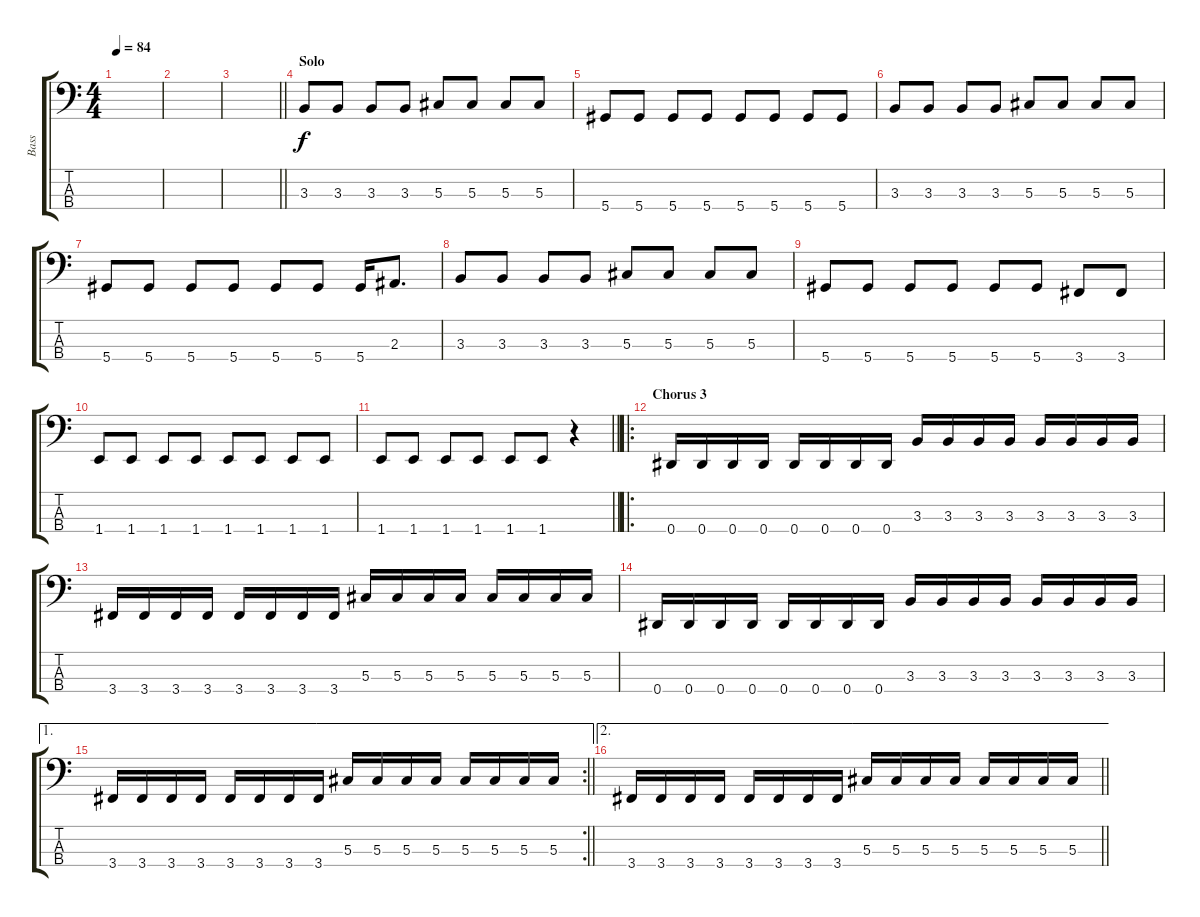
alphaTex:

\track ("Bass" "Bass") {instrument electricbassfinger}
\staff {score tabs}
\tuning (Gb2 Db2 Ab1 Eb1) {hide}
\ts (4 4)
\tempo 84
\clef f4
\ks c
|
|
\barLineRight lightlight
|
\section ("" "Solo")
3.3.8 3.3.8 3.3.8 3.3.8 5.3.8 5.3.8 5.3.8 5.3.8 |
5.4.8 5.4.8 5.4.8 5.4.8 5.4.8 5.4.8 5.4.8 5.4.8 |
3.3.8 3.3.8 3.3.8 3.3.8 5.3.8 5.3.8 5.3.8 5.3.8 |
5.4.8 5.4.8 5.4.8 5.4.8 5.4.8 5.4.8 5.4.16 2.3.8{d} |
3.3.8 3.3.8 3.3.8 3.3.8 5.3.8 5.3.8 5.3.8 5.3.8 |
5.4.8 5.4.8 5.4.8 5.4.8 5.4.8 5.4.8 3.4.8 3.4.8 |
1.4.8 1.4.8 1.4.8 1.4.8 1.4.8 1.4.8 1.4.8 1.4.8 |
\barLineRight lightlight
1.4.8 1.4.8 1.4.8 1.4.8 1.4.8 1.4.8 r.4 |
\ro
\section ("" "Chorus 3")
0.4.16 0.4.16 0.4.16 0.4.16 0.4.16 0.4.16 0.4.16 0.4.16 3.3.16 3.3.16 3.3.16 3.3.16 3.3.16 3.3.16 3.3.16 3.3.16 |
3.4.16 3.4.16 3.4.16 3.4.16 3.4.16 3.4.16 3.4.16 3.4.16 5.3.16 5.3.16 5.3.16 5.3.16 5.3.16 5.3.16 5.3.16 5.3.16 |
0.4.16 0.4.16 0.4.16 0.4.16 0.4.16 0.4.16 0.4.16 0.4.16 3.3.16 3.3.16 3.3.16 3.3.16 3.3.16 3.3.16 3.3.16 3.3.16 |
\ae 1
\rc 2
\barLineRight lightlight
3.4.16 3.4.16 3.4.16 3.4.16 3.4.16 3.4.16 3.4.16 3.4.16 5.3.16 5.3.16 5.3.16 5.3.16 5.3.16 5.3.16 5.3.16 5.3.16 |
\ae 2
\barLineRight lightlight
3.4.16 3.4.16 3.4.16 3.4.16 3.4.16 3.4.16 3.4.16 3.4.16 5.3.16 5.3.16 5.3.16 5.3.16 5.3.16 5.3.16 5.3.16 5.3.16
